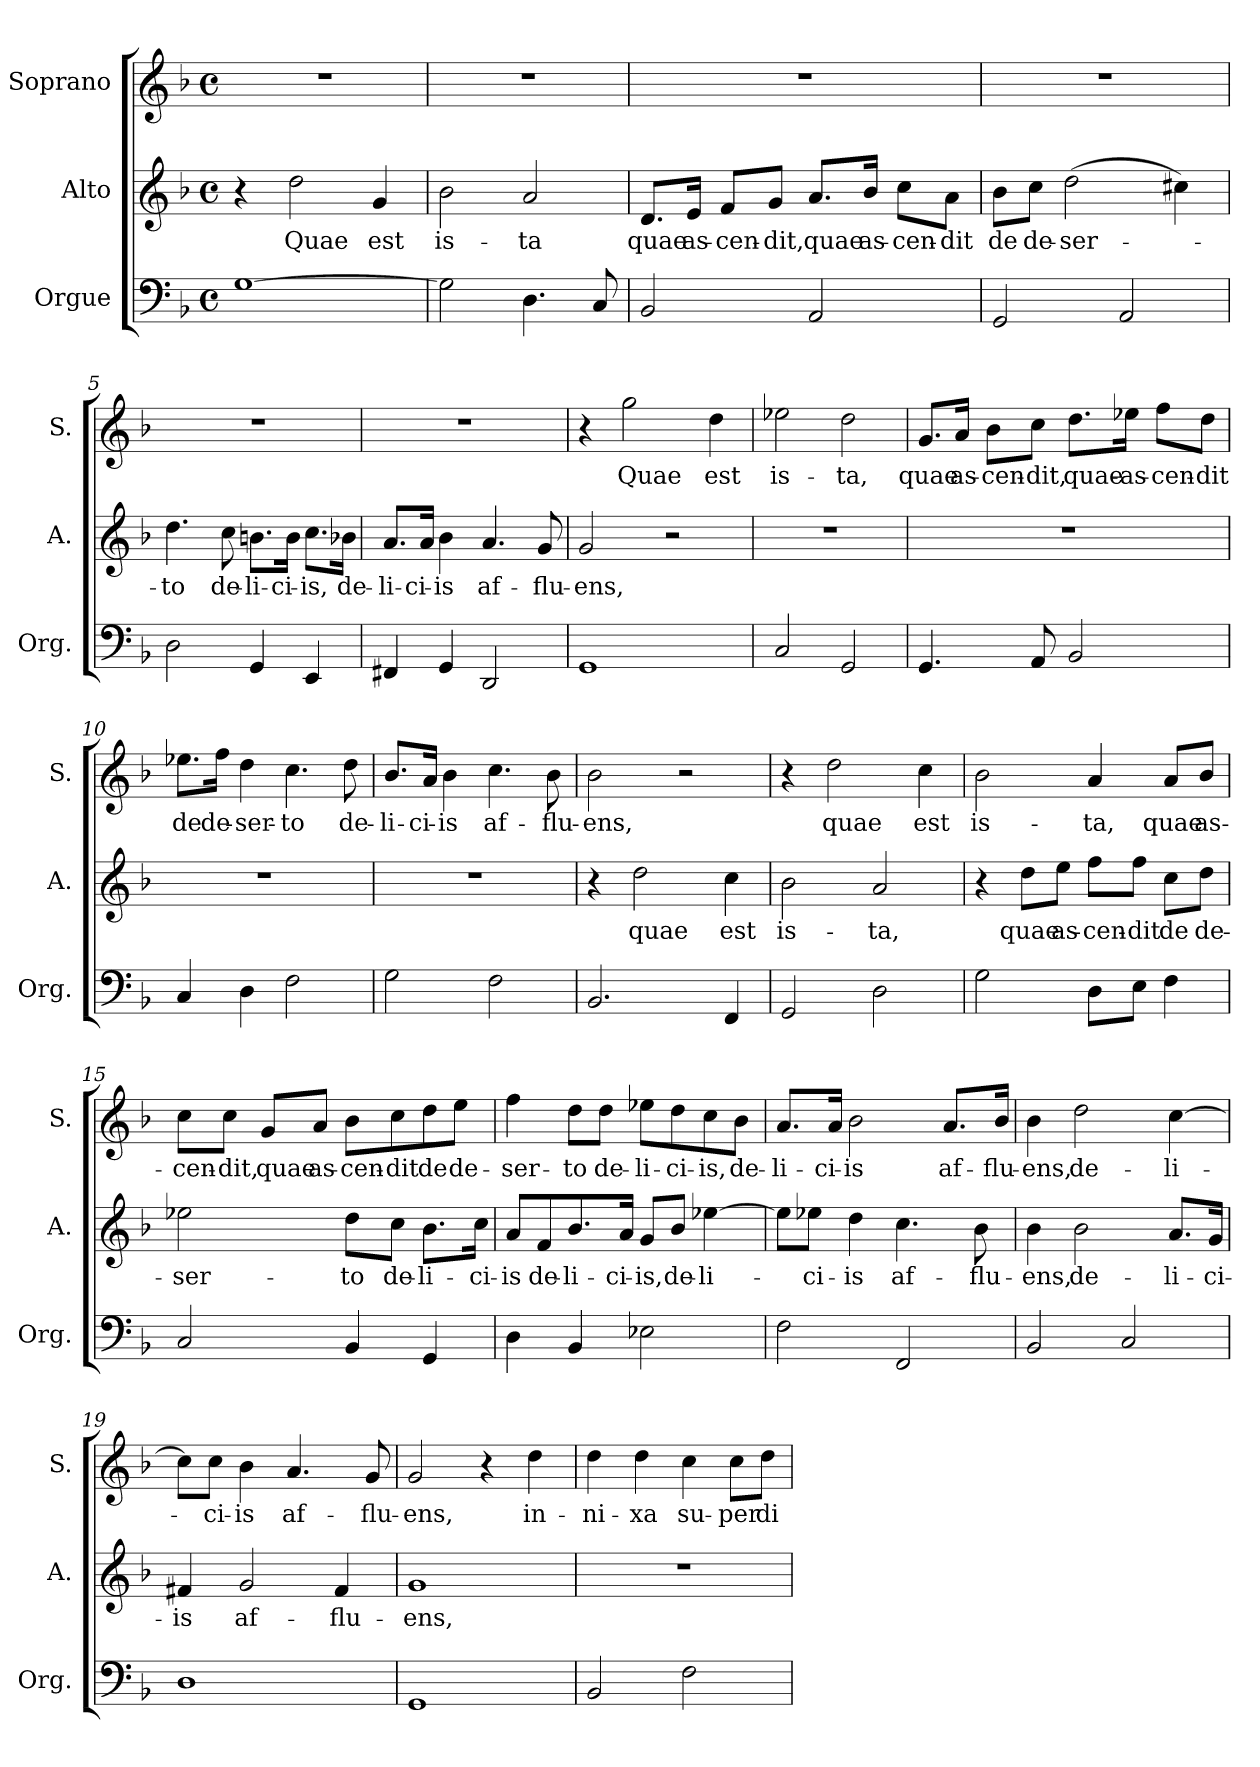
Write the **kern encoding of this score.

**kern	**kern	**text	**kern	**text
*part3	*part2	*part2	*part1	*part1
*staff3	*staff2	*staff2	*staff1	*staff1
*I"Orgue	*I"Alto	*	*I"Soprano	*
*I'Org.	*I'A.	*	*I'S.	*
*clefF4	*clefG2	*	*clefG2	*
*k[b-]	*k[b-]	*	*k[b-]	*
*M4/4	*M4/4	*	*M4/4	*
*met(c)	*met(c)	*	*met(c)	*
=1	=1	=1	=1	=1
[1G	4r	.	1r	.
!	!	!LO:LY:b	!	!
.	2dd\	Quae	.	.
!	!	!LO:LY:b	!	!
.	4g/	est	.	.
=2	=2	=2	=2	=2
!	!	!LO:LY:b	!	!
2G\]	2b-\	is-	1r	.
!	!	!LO:LY:b	!	!
4.D\	2a/	-ta	.	.
8C/	.	.	.	.
=3	=3	=3	=3	=3
!	!	!LO:LY:b	!	!
2BB-/	8.d/L	quae	1r	.
!	!	!LO:LY:b	!	!
.	16e/Jk	as-	.	.
!	!	!LO:LY:b	!	!
.	8f/L	-cen-	.	.
!	!	!LO:LY:b	!	!
.	8g/J	-dit,	.	.
!	!	!LO:LY:b	!	!
2AA/	8.a/L	quae	.	.
!	!	!LO:LY:b	!	!
.	16b-/Jk	as-	.	.
!	!	!LO:LY:b	!	!
.	8cc\L	-cen-	.	.
!	!	!LO:LY:b	!	!
.	8a\J	-dit	.	.
=4	=4	=4	=4	=4
!	!	!LO:LY:b	!	!
2GG/	8b-\L	de	1r	.
!	!	!LO:LY:b	!	!
.	8cc\J	de-	.	.
!	!	!LO:LY:b	!	!
.	(>2dd\	-ser-	.	.
2AA/	.	.	.	.
.	4cc#X\)	.	.	.
=5	=5	=5	=5	=5
!	!	!LO:LY:b	!	!
2D\	4.dd\	-to	1r	.
!	!	!LO:LY:b	!	!
.	8cc\	de-	.	.
!	!	!LO:LY:b	!	!
4GG/	8.bn\L	-li-	.	.
!	!	!LO:LY:b	!	!
.	16b\Jk	-ci-	.	.
!	!	!LO:LY:b	!	!
4EE/	8.cc\L	-is,	.	.
!	!	!LO:LY:b	!	!
.	16b-i\Jk	de-	.	.
=6	=6	=6	=6	=6
!	!	!LO:LY:b	!	!
4FF#X/	8.a/L	-li-	1r	.
!	!	!LO:LY:b	!	!
.	16a/Jk	-ci-	.	.
!	!	!LO:LY:b	!	!
4GG/	4b-\	-is	.	.
!	!	!LO:LY:b	!	!
2DD/	4.a/	af-	.	.
!	!	!LO:LY:b	!	!
.	8g/	-flu-	.	.
!!LO:LB:g=z
=7	=7	=7	=7	=7
!	!	!LO:LY:b	!	!
1GG	2g/	-ens,	4r	.
!	!	!	!	!LO:LY:b
.	.	.	2gg\	Quae
.	2r	.	.	.
!	!	!	!	!LO:LY:b
.	.	.	4dd\	est
=8	=8	=8	=8	=8
!	!	!	!	!LO:LY:b
2C/	1r	.	2ee-X\	is-
!	!	!	!	!LO:LY:b
2GG/	.	.	2dd\	-ta,
=9	=9	=9	=9	=9
!	!	!	!	!LO:LY:b
4.GG/	1r	.	8.g/L	quae
!	!	!	!	!LO:LY:b
.	.	.	16a/Jk	as-
!	!	!	!	!LO:LY:b
.	.	.	8b-\L	-cen-
!	!	!	!	!LO:LY:b
8AA/	.	.	8cc\J	-dit,
!	!	!	!	!LO:LY:b
2BB-/	.	.	8.dd\L	quae-
!	!	!	!	!LO:LY:b
.	.	.	16ee-i\Jk	-as-
!	!	!	!	!LO:LY:b
.	.	.	8ff\L	-cen-
!	!	!	!	!LO:LY:b
.	.	.	8dd\J	-dit
=10	=10	=10	=10	=10
!	!	!	!	!LO:LY:b
4C/	1r	.	8.ee-X\L	de
!	!	!	!	!LO:LY:b
.	.	.	16ff\Jk	de-
!	!	!	!	!LO:LY:b
4D\	.	.	4dd\	-ser-
!	!	!	!	!LO:LY:b
2F\	.	.	4.cc\	-to
!	!	!	!	!LO:LY:b
.	.	.	8dd\	de-
=11	=11	=11	=11	=11
!	!	!	!	!LO:LY:b
2G\	1r	.	8.b-/L	-li-
!	!	!	!	!LO:LY:b
.	.	.	16a/Jk	-ci-
!	!	!	!	!LO:LY:b
.	.	.	4b-\	-is
!	!	!	!	!LO:LY:b
2F\	.	.	4.cc\	af-
!	!	!	!	!LO:LY:b
.	.	.	8b-\	-flu-
=12	=12	=12	=12	=12
!	!	!	!	!LO:LY:b
2.BB-/	4r	.	2b-\	-ens,
!	!	!LO:LY:b	!	!
.	2dd\	quae	.	.
.	.	.	2r	.
!	!	!LO:LY:b	!	!
4FF/	4cc\	est	.	.
=13	=13	=13	=13	=13
!	!	!LO:LY:b	!	!
2GG/	2b-\	is-	4r	.
!	!	!	!	!LO:LY:b
.	.	.	2dd\	quae
!	!	!LO:LY:b	!	!
2D\	2a/	-ta,	.	.
!	!	!	!	!LO:LY:b
.	.	.	4cc\	est
!!LO:LB:g=z
=14	=14	=14	=14	=14
!	!	!	!	!LO:LY:b
2G\	4r	.	2b-\	is-
!	!	!LO:LY:b	!	!
.	8dd\L	quae	.	.
!	!	!LO:LY:b	!	!
.	8ee\J	as-	.	.
!	!	!LO:LY:b	!	!LO:LY:b
8D\L	8ff\L	-cen-	4a/	-ta,
!	!	!LO:LY:b	!	!
8E\J	8ff\J	-dit	.	.
!	!	!LO:LY:b	!	!LO:LY:b
4F\	8cc\L	de	8a/L	quae
!	!	!LO:LY:b	!	!LO:LY:b
.	8dd\J	de-	8b-/J	as-
=15	=15	=15	=15	=15
!	!	!LO:LY:b	!	!LO:LY:b
2C/	2ee-X\	-ser-	8cc\L	-cen-
!	!	!	!	!LO:LY:b
.	.	.	8cc\J	-dit,
!	!	!	!	!LO:LY:b
.	.	.	8g/L	quae
!	!	!	!	!LO:LY:b
.	.	.	8a/J	as-
!	!	!LO:LY:b	!	!LO:LY:b
4BB-/	8dd\L	-to	8b-\L	-cen-
!	!	!LO:LY:b	!	!LO:LY:b
.	8cc\J	de-	8cc\	-dit
!	!	!LO:LY:b	!	!LO:LY:b
4GG/	8.b-\L	-li-	8dd\	de
!	!	!	!	!LO:LY:b
.	.	.	8ee\J	de-
!	!	!LO:LY:b	!	!
.	16cc\Jk	-ci-	.	.
=16	=16	=16	=16	=16
!	!	!LO:LY:b	!	!LO:LY:b
4D\	8a/L	is	4ff\	-ser-
!	!	!LO:LY:b	!	!
.	8f/	de-	.	.
!	!	!LO:LY:b	!	!LO:LY:b
4BB-/	8.b-/	-li-	8dd\L	-to
!	!	!	!	!LO:LY:b
.	.	.	8dd\J	de-
!	!	!LO:LY:b	!	!
.	16a/Jk	-ci-	.	.
!	!	!LO:LY:b	!	!LO:LY:b
2E-X\	8g/L	-is,	8ee-X\L	-li-
!	!	!LO:LY:b	!	!LO:LY:b
.	8b-/J	de-	8dd\	-ci-
!	!	!LO:LY:b	!	!LO:LY:b
.	[4ee-X\	-li-	8cc\	-is,
!	!	!	!	!LO:LY:b
.	.	.	8b-\J	de-
=17	=17	=17	=17	=17
!	!	!	!	!LO:LY:b
2F\	8ee-\L]	.	8.a/L	-li-
!	!	!LO:LY:b	!	!
.	8ee-X\J	-ci-	.	.
!	!	!	!	!LO:LY:b
.	.	.	16a/Jk	-ci-
!	!	!LO:LY:b	!	!LO:LY:b
.	4dd\	-is	2b-\	-is
!	!	!LO:LY:b	!	!
2FF/	4.cc\	af-	.	.
!	!	!	!	!LO:LY:b
.	.	.	8.a/L	af-
!	!	!LO:LY:b	!	!
.	8b-\	-flu-	.	.
!	!	!	!	!LO:LY:b
.	.	.	16b-/Jk	-flu-
=18	=18	=18	=18	=18
!	!	!LO:LY:b	!	!LO:LY:b
2BB-/	4b-\	-ens,	4b-\	-ens,
!	!	!LO:LY:b	!	!LO:LY:b
.	2b-\	de-	2dd\	de-
2C/	.	.	.	.
!	!	!LO:LY:b	!	!LO:LY:b
.	8.a/L	-li-	[4cc\	-li-
!	!	!LO:LY:b	!	!
.	16g/Jk	-ci-	.	.
!!LO:LB:g=z
=19	=19	=19	=19	=19
!	!	!LO:LY:b	!	!
1D	4f#X/	-is	8cc\L]	.
!	!	!	!	!LO:LY:b
.	.	.	8cc\J	-ci-
!	!	!LO:LY:b	!	!LO:LY:b
.	2g/	af-	4b-\	-is
!	!	!	!	!LO:LY:b
.	.	.	4.a/	af-
!	!	!LO:LY:b	!	!
.	4f#/	-flu-	.	.
!	!	!	!	!LO:LY:b
.	.	.	8g/	-flu-
=20	=20	=20	=20	=20
!	!	!LO:LY:b	!	!LO:LY:b
1GG	1g	-ens,	2g/	-ens,
.	.	.	4r	.
!	!	!	!	!LO:LY:b
.	.	.	4dd\	in-
=21	=21	=21	=21	=21
!	!	!	!	!LO:LY:b
2BB-/	1r	.	4dd\	-ni-
!	!	!	!	!LO:LY:b
.	.	.	4dd\	-xa
!	!	!	!	!LO:LY:b
2F\	.	.	4cc\	su-
!	!	!	!	!LO:LY:b
.	.	.	8cc\L	-per
!	!	!	!	!LO:LY:b
.	.	.	8dd\J	di-
=	=	=	=	=
*-	*-	*-	*-	*-
